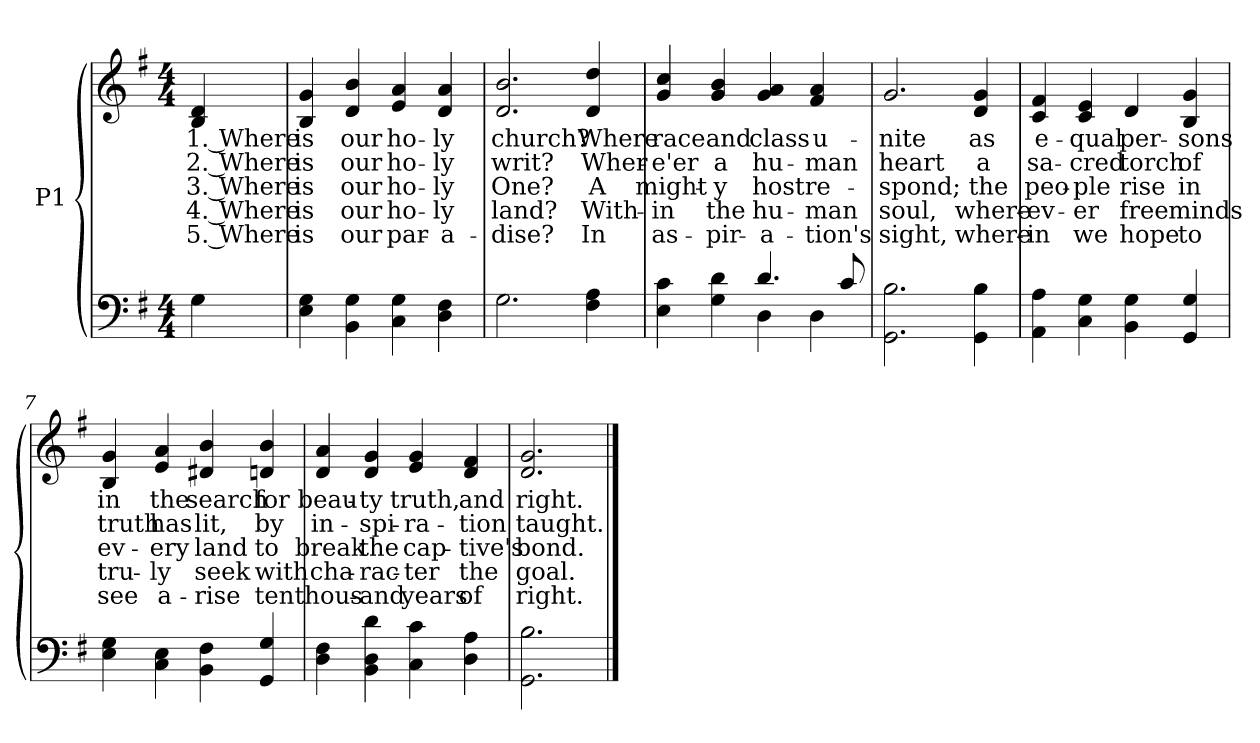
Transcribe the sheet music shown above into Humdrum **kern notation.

**kern	**kern	**text	**text	**text	**text	**text
*part1	*part1	*part1	*part1	*part1	*part1	*part1
*staff2	*staff1	*staff1	*staff1	*staff1	*staff1	*staff1
*I"P1	*	*	*	*	*	*
*clefF4	*clefG2	*	*	*	*	*
*k[f#]	*k[f#]	*	*	*	*	*
*G:	*G:	*	*	*	*	*
*M4/4	*M4/4	*	*	*	*	*
*MM120	*MM120	*	*	*	*	*
=1	=1	=1	=1	=1	=1	=1
!	!	!LO:LY:b	!LO:LY:b	!LO:LY:b	!LO:LY:b	!LO:LY:b
4G\	4B/ 4d/	1. Where	2. Where	3. Where	4. Where	5. Where
=2	=2	=2	=2	=2	=2	=2
!	!	!LO:LY:b	!LO:LY:b	!LO:LY:b	!LO:LY:b	!LO:LY:b
4E\ 4G\	4B/ 4g/	is	is	is	is	is
!	!	!LO:LY:b	!LO:LY:b	!LO:LY:b	!LO:LY:b	!LO:LY:b
4BB\ 4G\	4d/ 4b/	our	our	our	our	our
!	!	!LO:LY:b	!LO:LY:b	!LO:LY:b	!LO:LY:b	!LO:LY:b
4C\ 4G\	4e/ 4a/	ho-	ho-	ho-	ho-	par-
!	!	!LO:LY:b	!LO:LY:b	!LO:LY:b	!LO:LY:b	!LO:LY:b
4D\ 4F#\	4d/ 4a/	-ly	-ly	-ly	-ly	-a-
=3	=3	=3	=3	=3	=3	=3
!	!	!LO:LY:b	!LO:LY:b	!LO:LY:b	!LO:LY:b	!LO:LY:b
2.G\	2.d/ 2.b/	church?	writ?	One?	land?	-dise?
!	!	!LO:LY:b	!LO:LY:b	!LO:LY:b	!LO:LY:b	!LO:LY:b
4F#\ 4A\	4d/ 4dd/	Where	Wher-	A	With-	In
=4	=4	=4	=4	=4	=4	=4
*^	*	*	*	*	*	*
!	!	!	!LO:LY:b	!LO:LY:b	!LO:LY:b	!LO:LY:b	!LO:LY:b
4E\ 4c\	2ryy	4g/ 4cc/	race	-e'er	might-	-in	as-
!	!	!	!LO:LY:b	!LO:LY:b	!LO:LY:b	!LO:LY:b	!LO:LY:b
4G\ 4d\	.	4g/ 4b/	and	a	-y	the	-pir-
!	!	!	!LO:LY:b	!LO:LY:b	!LO:LY:b	!LO:LY:b	!LO:LY:b
4D\	4.d/	4g/ 4a/	class	hu-	host	hu-	-a-
!	!	!	!LO:LY:b	!LO:LY:b	!LO:LY:b	!LO:LY:b	!LO:LY:b
4D\	.	4f#/ 4a/	u-	-man	re-	-man	-tion's
.	8c/	.	.	.	.	.	.
=5	=5	=5	=5	=5	=5	=5	=5
!	!	!	!LO:LY:b	!LO:LY:b	!LO:LY:b	!LO:LY:b	!LO:LY:b
*v	*v	*	*	*	*	*	*
2.GG\ 2.B\	2.g/	-nite	heart	-spond;	soul,	sight,
!	!	!LO:LY:b	!LO:LY:b	!LO:LY:b	!LO:LY:b	!LO:LY:b
4GG\ 4B\	4d/ 4g/	as	a	the	where-	where-
!!LO:LB:g=z
=6	=6	=6	=6	=6	=6	=6
!	!	!LO:LY:b	!LO:LY:b	!LO:LY:b	!LO:LY:b	!LO:LY:b
4AA\ 4A\	4c/ 4f#/	e-	sa-	peo-	-ev-	-in
!	!	!LO:LY:b	!LO:LY:b	!LO:LY:b	!LO:LY:b	!LO:LY:b
4C\ 4G\	4c/ 4e/	-qual	-cred	-ple	-er	we
!	!	!LO:LY:b	!LO:LY:b	!LO:LY:b	!LO:LY:b	!LO:LY:b
4BB\ 4G\	4d/	per-	torch	rise	free	hope
!	!	!LO:LY:b	!LO:LY:b	!LO:LY:b	!LO:LY:b	!LO:LY:b
4GG/ 4G/	4B/ 4g/	-sons	of	in	minds	to
=7	=7	=7	=7	=7	=7	=7
!	!	!LO:LY:b	!LO:LY:b	!LO:LY:b	!LO:LY:b	!LO:LY:b
4E\ 4G\	4B/ 4g/	in	truth	ev-	tru-	see
!	!	!LO:LY:b	!LO:LY:b	!LO:LY:b	!LO:LY:b	!LO:LY:b
4C\ 4E\	4e/ 4a/	the	has	-ery	-ly	a-
!	!	!LO:LY:b	!LO:LY:b	!LO:LY:b	!LO:LY:b	!LO:LY:b
4BB\ 4F#\	4d#X/ 4b/	search	lit,	land	seek	-rise
!	!	!LO:LY:b	!LO:LY:b	!LO:LY:b	!LO:LY:b	!LO:LY:b
4GG/ 4G/	4dn/ 4b/	for	by	to	with	ten
=8	=8	=8	=8	=8	=8	=8
!	!	!LO:LY:b	!LO:LY:b	!LO:LY:b	!LO:LY:b	!LO:LY:b
4D\ 4F#\	4d/ 4a/	beau-	in-	break	cha-	thous-
!	!	!LO:LY:b	!LO:LY:b	!LO:LY:b	!LO:LY:b	!LO:LY:b
4BB\ 4D\ 4d\	4d/ 4g/	-ty	-spi-	the	-rac-	-and
!	!	!LO:LY:b	!LO:LY:b	!LO:LY:b	!LO:LY:b	!LO:LY:b
4C\ 4c\	4e/ 4g/	truth,	-ra-	cap-	-ter	years
!	!	!LO:LY:b	!LO:LY:b	!LO:LY:b	!LO:LY:b	!LO:LY:b
4D\ 4A\	4d/ 4f#/	and	-tion	-tive's	the	of
=9	=9	=9	=9	=9	=9	=9
!	!	!LO:LY:b	!LO:LY:b	!LO:LY:b	!LO:LY:b	!LO:LY:b
2.GG\ 2.B\	2.d/ 2.g/	right.	taught.	bond.	goal.	right.
==	==	==	==	==	==	==
*-	*-	*-	*-	*-	*-	*-
